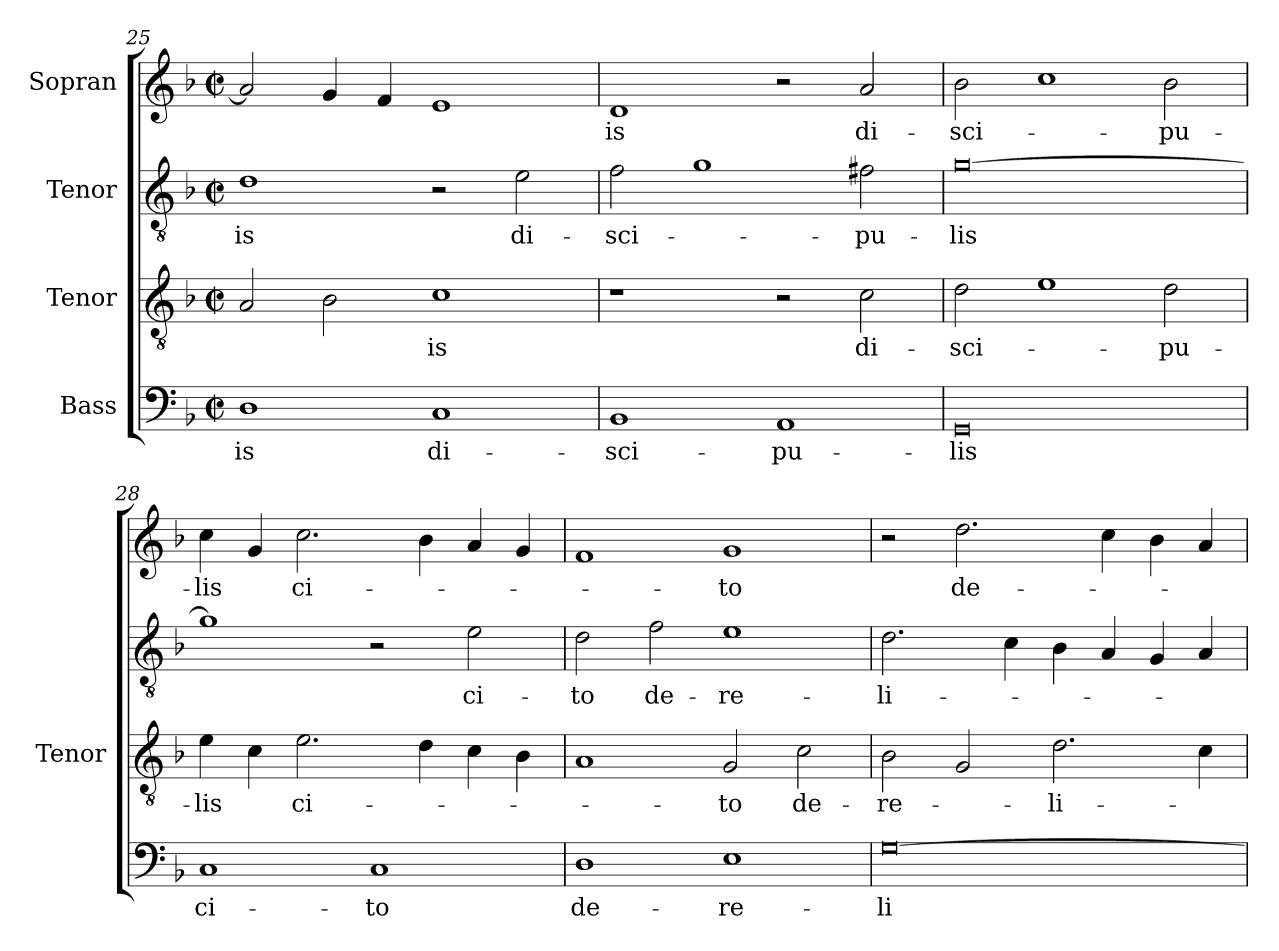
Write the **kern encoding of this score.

**kern	**text	**kern	**text	**kern	**text	**kern	**text
*part4	*part4	*part3	*part3	*part2	*part2	*part1	*part1
*staff4	*staff4	*staff3	*staff3	*staff2	*staff2	*staff1	*staff1
*I"Bass	*	*I"Tenor	*	*I"Tenor	*	*I"Sopran	*
*	*	*I'Tenor	*	*	*	*	*
*clefF4	*	*clefGv2	*	*clefGv2	*	*clefG2	*
*	*	*ITrd7c12	*	*ITrd7c12	*	*	*
*k[b-]	*	*k[b-]	*	*k[b-]	*	*k[b-]	*
*F:	*	*F:	*	*F:	*	*F:	*
*M2/2	*	*M2/2	*	*M2/2	*	*M2/2	*
*met(c|)	*	*met(c|)	*	*met(c|)	*	*met(c|)	*
=25	=25	=25	=25	=25	=25	=25	=25
!	!LO:LY:b:color=#000000	!	!	!	!	!	!
!	!	!	!	!	!LO:LY:b:color=#000000	!	!
1Di	-is	2AAi/	.	1Di	-is	2ai/]	.
.	.	2BB-i\	.	.	.	4gi/	.
.	.	.	.	.	.	4fi/	.
!	!LO:LY:b:color=#000000	!	!	!	!	!	!
!	!	!	!LO:LY:b:color=#000000	!	!	!	!
1Ci	di-	1Ci	-is	2r	.	1ei	.
!	!	!	!	!	!LO:LY:b:color=#000000	!	!
.	.	.	.	2Ei\	di-	.	.
=26	=26	=26	=26	=26	=26	=26	=26
!	!LO:LY:b:color=#000000	!	!	!	!	!	!
!	!	!	!	!	!LO:LY:b:color=#000000	!	!
!	!	!	!	!	!	!	!LO:LY:b:color=#000000
1BB-i	-sci-	1r	.	2Fi\	-sci-	1di	-is
.	.	.	.	1Gi	.	.	.
!	!LO:LY:b:color=#000000	!	!	!	!	!	!
1AAi	-pu-	2r	.	.	.	2r	.
!	!	!	!LO:LY:b:color=#000000	!	!	!	!
!	!	!	!	!	!LO:LY:b:color=#000000	!	!
!	!	!	!	!	!	!	!LO:LY:b:color=#000000
.	.	2Ci\	di-	2F#Xi\	-pu-	2ai/	di-
=27	=27	=27	=27	=27	=27	=27	=27
!	!LO:LY:b:color=#000000	!	!	!	!	!	!
!	!	!	!LO:LY:b:color=#000000	!	!	!	!
!	!	!	!	!	!LO:LY:b:color=#000000	!	!
!	!	!	!	!	!	!	!LO:LY:b:color=#000000
0GGi	-lis	2Di\	-sci-	[>0Gi	-lis	2b-i\	-sci-
.	.	1Ei	.	.	.	1cci	.
!	!	!	!LO:LY:b:color=#000000	!	!	!	!
!	!	!	!	!	!	!	!LO:LY:b:color=#000000
.	.	2Di\	-pu-	.	.	2b-i\	-pu-
=28	=28	=28	=28	=28	=28	=28	=28
!	!LO:LY:b:color=#000000	!	!	!	!	!	!
!	!	!	!LO:LY:b:color=#000000	!	!	!	!
!	!	!	!	!	!	!	!LO:LY:b:color=#000000
1Ci	ci-	4Ei\	-lis	1Gi]	.	4cci\	-lis
.	.	4Ci\	.	.	.	4gi/	.
!	!	!	!LO:LY:b:color=#000000	!	!	!	!
!	!	!	!	!	!	!	!LO:LY:b:color=#000000
.	.	2.Ei\	ci-	.	.	2.cci\	ci-
!	!LO:LY:b:color=#000000	!	!	!	!	!	!
1Ci	-to	.	.	2r	.	.	.
.	.	4Di\	.	.	.	4b-i\	.
!	!	!	!	!	!LO:LY:b:color=#000000	!	!
.	.	4Ci\	.	2Ei\	ci-	4ai/	.
.	.	4BB-i\	.	.	.	4gi/	.
!!LO:LB:g=z
=29	=29	=29	=29	=29	=29	=29	=29
!	!LO:LY:b:color=#000000	!	!	!	!	!	!
!	!	!	!	!	!LO:LY:b:color=#000000	!	!
1Di	de-	1AAi	.	2Di\	-to	1fi	.
!	!	!	!	!	!LO:LY:b:color=#000000	!	!
.	.	.	.	2Fi\	de-	.	.
!	!LO:LY:b:color=#000000	!	!	!	!	!	!
!	!	!	!LO:LY:b:color=#000000	!	!	!	!
!	!	!	!	!	!LO:LY:b:color=#000000	!	!
!	!	!	!	!	!	!	!LO:LY:b:color=#000000
1Ei	-re-	2GGi/	-to	1Ei	-re-	1gi	-to
!	!	!	!LO:LY:b:color=#000000	!	!	!	!
.	.	2Ci\	de-	.	.	.	.
=30	=30	=30	=30	=30	=30	=30	=30
!	!LO:LY:b:color=#000000	!	!	!	!	!	!
!	!	!	!LO:LY:b:color=#000000	!	!	!	!
!	!	!	!	!	!LO:LY:b:color=#000000	!	!
[>0Gi	-li-	2BB-i\	-re-	2.Di\	-li-	2r	.
!	!	!	!	!	!	!	!LO:LY:b:color=#000000
.	.	2GGi/	.	.	.	2.ddi\	de-
.	.	.	.	4Ci\	.	.	.
!	!	!	!LO:LY:b:color=#000000	!	!	!	!
.	.	2.Di\	-li-	4BB-i\	.	.	.
.	.	.	.	4AAi/	.	4cci\	.
.	.	.	.	4GGi/	.	4b-i\	.
.	.	4Ci\	.	4AAi/	.	4ai/	.
=	=	=	=	=	=	=	=
*-	*-	*-	*-	*-	*-	*-	*-
